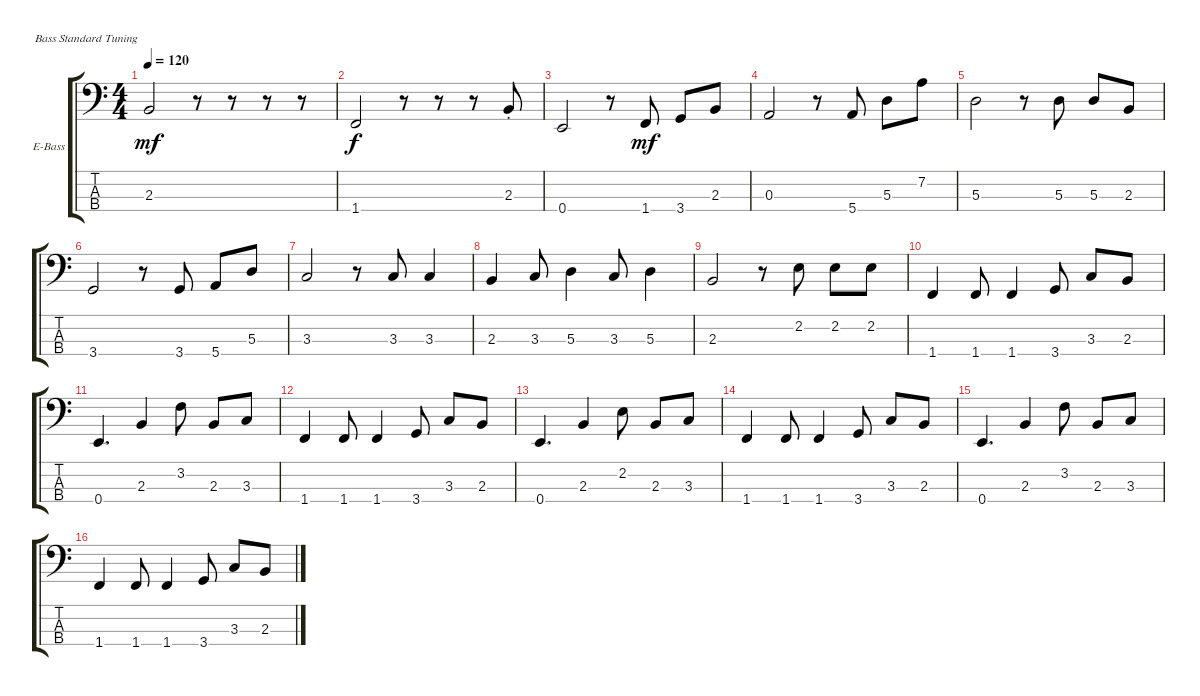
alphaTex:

\defaultSystemsLayout 4
\bracketExtendMode groupsimilarinstruments
\firstSystemTrackNameOrientation horizontal
\otherSystemsTrackNameOrientation horizontal
\track ("Electric Bass" "E-Bass") {instrument electricbassfinger}
\staff {score tabs}
\tuning (G2 D2 A1 E1)
\ts (4 4)
\tempo 120
\clef f4
\ks c
2.3.2{dy mf} r.8 r.8 r.8 r.8 |
1.4.2{dy f} r.8 r.8 r.8 2.3{st}.8 |
0.4.2 r.8 1.4.8{dy mf} 3.4.8 2.3.8 |
0.3.2 r.8 5.4.8 5.3.8 7.2.8 |
5.3.2 r.8 5.3.8 5.3.8 2.3.8 |
3.4.2 r.8 3.4.8 5.4.8 5.3.8 |
3.3.2 r.8 3.3.8 3.3.4 |
2.3.4 3.3.8 5.3.4 3.3.8 5.3.4 |
2.3.2 r.8 2.2.8 2.2.8 2.2.8 |
1.4.4 1.4.8 1.4.4 3.4.8 3.3.8 2.3.8 |
0.4.4{d} 2.3.4 3.2.8 2.3.8 3.3.8 |
1.4.4 1.4.8 1.4.4 3.4.8 3.3.8 2.3.8 |
0.4.4{d} 2.3.4 2.2.8 2.3.8 3.3.8 |
1.4.4 1.4.8 1.4.4 3.4.8 3.3.8 2.3.8 |
0.4.4{d} 2.3.4 3.2.8 2.3.8 3.3.8 |
1.4.4 1.4.8 1.4.4 3.4.8 3.3.8 2.3.8
